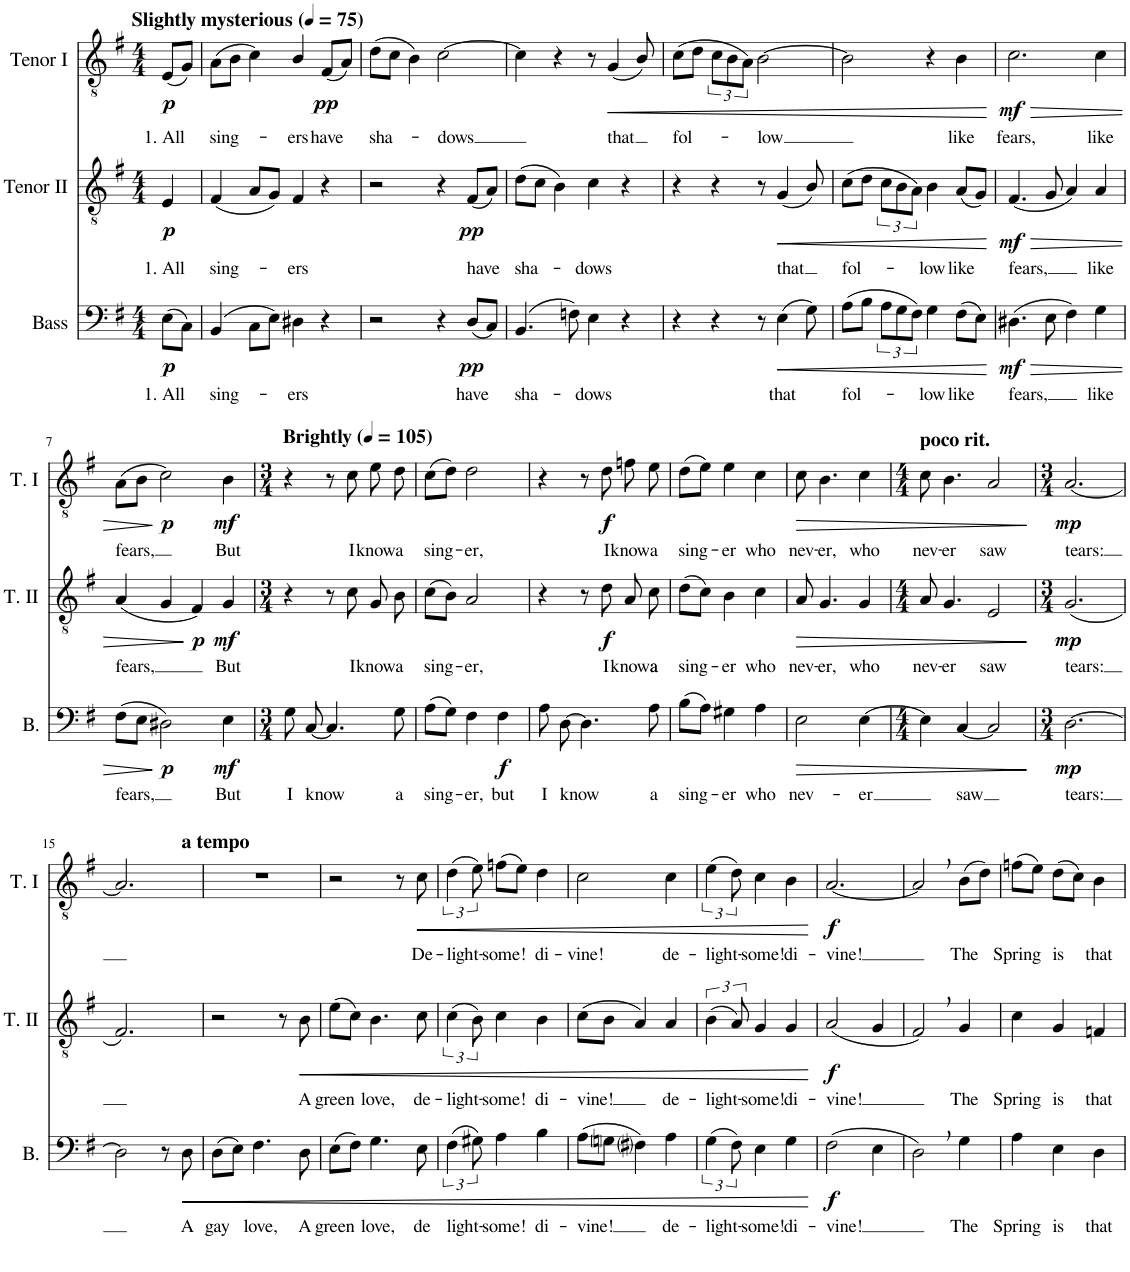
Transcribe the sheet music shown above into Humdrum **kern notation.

**kern	**text	**dynam	**kern	**text	**dynam	**kern	**text	**dynam
*part3	*part3	*part3	*part2	*part2	*part2	*part1	*part1	*part1
*staff3	*staff3	*staff3	*staff2	*staff2	*staff2	*staff1	*staff1	*staff1
*I"Bass	*	*	*I"Tenor II	*	*	*I"Tenor I	*	*
*I'B.	*	*	*I'T. II	*	*	*I'T. I	*	*
*clefF4	*	*	*clefGv2	*	*	*clefGv2	*	*
*k[f#]	*	*	*k[f#]	*	*	*k[f#]	*	*
*M4/4	*	*	*M4/4	*	*	*M4/4	*	*
*MM75	*	*	*MM75	*	*	*MM75	*	*
=	=	=	=	=	=	=	=	=
!	!	!	!	!	!	!LO:TX:a:B:t=Slightly mysterious	!	!
!	!LO:LY:b	!LO:DY:b	!	!LO:LY:b	!LO:DY:b	!	!LO:LY:b	!LO:DY:b
(8E\L	1. All	p	4E/	1. All	p	(8E/L	1. All	p
8C\J)	.	.	.	.	.	8G/J)	.	.
=1	=1	=1	=1	=1	=1	=1	=1	=1
!	!LO:LY:b	!	!	!LO:LY:b	!	!	!LO:LY:b	!
(4BB/	sing-	.	(4F#/	sing-	.	(8A\L	sing-	.
.	.	.	.	.	.	8B\J	.	.
8C\L	.	.	8A/L	.	.	4c\)	.	.
8E\J)	.	.	8G/J)	.	.	.	.	.
!	!LO:LY:b	!	!	!LO:LY:b	!	!	!LO:LY:b	!
4D#X\	-ers	.	4F#/	ers	.	4B/	-ers	.
!	!	!	!	!	!	!	!LO:LY:b	!LO:DY:b
4r	.	.	4r	.	.	(8F#/L	have	pp
.	.	.	.	.	.	8A/J)	.	.
=2	=2	=2	=2	=2	=2	=2	=2	=2
!	!	!	!	!	!	!	!LO:LY:b	!
2r	.	.	2r	.	.	(8d\L	sha-	.
.	.	.	.	.	.	8c\J	.	.
.	.	.	.	.	.	4B\)	.	.
!	!	!	!	!	!	!	!LO:LY:b	!
4r	.	.	4r	.	.	[2c\	-dows	.
!	!LO:LY:b	!LO:DY:b	!	!LO:LY:b	!LO:DY:b	!	!	!
(8D/L	have	pp	(8F#/L	have	pp	.	.	.
8C/J)	.	.	8A/J)	.	.	.	.	.
=3	=3	=3	=3	=3	=3	=3	=3	=3
!	!LO:LY:b	!	!	!LO:LY:b	!	!	!	!
(4.BB/	sha-	.	(8d\L	sha-	.	4c\]	.	.
.	.	.	8c\J	.	.	.	.	.
.	.	.	4B\)	.	.	4r	.	.
8Fn\)	.	.	.	.	.	.	.	.
!	!LO:LY:b	!	!	!LO:LY:b	!	!	!	!
4E\	-dows	.	4c\	-dows	.	8r	.	.
!	!	!	!	!	!	!	!LO:LY:b	!LO:HP:b
.	.	.	.	.	.	(4G/	that	<
4r	.	.	4r	.	.	.	.	.
.	.	.	.	.	.	8B/)	.	.
=4	=4	=4	=4	=4	=4	=4	=4	=4
!	!	!	!	!	!	!	!LO:LY:b	!
4r	.	.	4r	.	.	(8c\L	fol-	.
.	.	.	.	.	.	8d\J	.	.
4r	.	.	4r	.	.	12c\L	.	.
.	.	.	.	.	.	12B\	.	.
.	.	.	.	.	.	12A\J)	.	.
!	!	!	!	!	!	!	!LO:LY:b	!
8r	.	.	8r	.	.	[2B\	-low	.
!	!LO:LY:b	!LO:HP:b	!	!LO:LY:b	!LO:HP:b	!	!	!
(4E\	that	<	(4G/	that	<	.	.	.
8G\)	.	.	8B/)	.	.	.	.	.
=5	=5	=5	=5	=5	=5	=5	=5	=5
!	!LO:LY:b	!	!	!LO:LY:b	!	!	!	!
(8A\L	fol-	.	(8c\L	fol-	.	2B\]	.	.
8B\J	.	.	8d\J	.	.	.	.	.
12A\L	.	.	12c\L	.	.	.	.	.
12G\	.	.	12B\	.	.	.	.	.
12F#\J)	.	.	12A\J)	.	.	.	.	.
!	!LO:LY:b	!	!	!LO:LY:b	!	!	!	!
4G\	-low	.	4B\	-low	.	4r	.	.
!	!LO:LY:b	!	!	!LO:LY:b	!	!	!LO:LY:b	!
(8F#\L	like	.	(8A/L	like	.	4B\	like	.
8E\J)	.	.	8G/J)	.	.	.	.	.
.	.	[	.	.	[	.	.	[
=6	=6	=6	=6	=6	=6	=6	=6	=6
!	!LO:LY:b	!LO:HP:b	!	!LO:LY:b	!LO:HP:b	!	!LO:LY:b	!LO:HP:b
!	!	!LO:DY:n=1:b	!	!	!LO:DY:n=1:b	!	!	!LO:DY:n=1:b
(4.D#X\	fears,	> mf	(4.F#/	fears,	> mf	2.c\	fears,	> mf
8E\	.	.	8G/	.	.	.	.	.
4F#\)	.	.	4A/)	.	.	.	.	.
!	!LO:LY:b	!	!	!LO:LY:b	!	!	!LO:LY:b	!
4G\	like	.	4A/	like	.	4c\	like	.
!!LO:LB:g=z
=7	=7	=7	=7	=7	=7	=7	=7	=7
!	!LO:LY:b	!	!	!LO:LY:b	!	!	!LO:LY:b	!
(8F#\L	fears,	.	(4A/	fears,	.	(8A\L	fears,	.
8E\J	.	.	.	.	.	8B\J	.	.
!	!	!LO:DY:n=1:b	!	!	!	!	!	!LO:DY:n=1:b
2D#X\)	.	] p	4G/	.	.	2c\)	.	] p
!	!	!	!	!	!LO:DY:n=1:b	!	!	!
.	.	.	4F#/)	.	] p	.	.	.
*	*	*	*	*	*	*MM105	*	*
!	!	!	!	!	!	!LO:TX:a:B:t=Brightly (	!	!
!	!	!	!	!	!	!LO:TX:a:B:t=)	!	!
!	!LO:LY:b	!LO:DY:n=2:b	!	!LO:LY:b	!LO:DY:n=2:b	!	!LO:LY:b	!LO:DY:n=2:b
4E\	But	mf	4G/	But	mf	4B\	But	mf
=8	=8	=8	=8	=8	=8	=8	=8	=8
*M3/4	*	*	*M3/4	*	*	*M3/4	*	*
!	!LO:LY:b	!	!	!	!	!	!	!
8G\	I	.	4r	.	.	4r	.	.
!	!LO:LY:b	!	!	!	!	!	!	!
[8C/	know	.	.	.	.	.	.	.
4.C/]	.	.	8r	.	.	8r	.	.
!	!	!	!	!LO:LY:b	!	!	!LO:LY:b	!
.	.	.	8c\	I	.	8c\	I	.
!	!	!	!	!LO:LY:b	!	!	!LO:LY:b	!
.	.	.	8G/	know	.	8e\	know	.
!	!LO:LY:b	!	!	!LO:LY:b	!	!	!LO:LY:b	!
8G\	a	.	8B\	a	.	8d\	a	.
=9	=9	=9	=9	=9	=9	=9	=9	=9
!	!LO:LY:b	!	!	!LO:LY:b	!	!	!LO:LY:b	!
(8A\L	sing-	.	(8c\L	sing-	.	(8c\L	sing-	.
8G\J)	.	.	8B\J)	.	.	8d\J)	.	.
!	!LO:LY:b	!	!	!LO:LY:b	!	!	!LO:LY:b	!
4F#\	-er,	.	2A/	-er,	.	2d\	-er,	.
!	!LO:LY:b	!LO:DY:b	!	!	!	!	!	!
4F#\	but	f	.	.	.	.	.	.
=10	=10	=10	=10	=10	=10	=10	=10	=10
!	!LO:LY:b	!	!	!	!	!	!	!
8A\	I	.	4r	.	.	4r	.	.
!	!LO:LY:b	!	!	!	!	!	!	!
[8D\	know	.	.	.	.	.	.	.
4.D\]	.	.	8r	.	.	8r	.	.
!	!	!	!	!LO:LY:b	!LO:DY:b	!	!LO:LY:b	!LO:DY:b
.	.	.	8d\	I	f	8d\	I	f
!	!	!	!	!LO:LY:b	!	!	!LO:LY:b	!
.	.	.	8A/	know	.	8fn\	know	.
!	!LO:LY:b	!	!	!LO:LY:b	!	!	!LO:LY:b	!
8A\	a	.	8c\	a	.	8e\	a	.
=11	=11	=11	=11	=11	=11	=11	=11	=11
!	!LO:LY:b	!	!	!LO:LY:b	!	!	!LO:LY:b	!
(8B\L	sing-	.	(8d\L	sing-	.	(8d\L	sing-	.
8A\J)	.	.	8c\J)	.	.	8e\J)	.	.
!	!LO:LY:b	!	!	!LO:LY:b	!	!	!LO:LY:b	!
4G#X\	-er	.	4B\	-er	.	4e\	-er	.
!	!LO:LY:b	!	!	!LO:LY:b	!	!	!LO:LY:b	!
4A\	who	.	4c\	who	.	4c\	who	.
=12	=12	=12	=12	=12	=12	=12	=12	=12
!	!LO:LY:b	!LO:HP:b	!	!LO:LY:b	!LO:HP:b	!	!LO:LY:b	!LO:HP:b
2E\	nev-	>	8A/	nev-	>	8c\	nev-	>
!	!	!	!	!LO:LY:b	!	!	!LO:LY:b	!
.	.	.	4.G/	-er,	.	4.B\	-er,	.
!	!LO:LY:b	!	!	!LO:LY:b	!	!	!LO:LY:b	!
[4E\	-er	.	4G/	who	.	4c\	who	.
=13	=13	=13	=13	=13	=13	=13	=13	=13
*M4/4	*	*	*M4/4	*	*	*M4/4	*	*
!	!	!	!	!	!	!LO:TX:a:B:t=poco rit.	!	!
!	!	!	!	!LO:LY:b	!	!	!LO:LY:b	!
4E\]	.	.	8A/	nev-	.	8c\	nev-	.
!	!	!	!	!LO:LY:b	!	!	!LO:LY:b	!
.	.	.	4.G/	-er	.	4.B\	-er	.
!	!LO:LY:b	!	!	!	!	!	!	!
[4C/	saw	.	.	.	.	.	.	.
!	!	!	!	!LO:LY:b	!	!	!LO:LY:b	!
2C/]	.	.	2E/	saw	.	2A/	saw	.
.	.	]	.	.	]	.	.	]
=14	=14	=14	=14	=14	=14	=14	=14	=14
*M3/4	*	*	*M3/4	*	*	*M3/4	*	*
!	!LO:LY:b	!LO:DY:b	!	!LO:LY:b	!LO:DY:b	!	!LO:LY:b	!LO:DY:b
[2.D\	tears:	mp	(2.G/	tears:	mp	[2.A/	tears:	mp
!!LO:LB:g=z
=15	=15	=15	=15	=15	=15	=15	=15	=15
*	*	*	*	*	*	*^	*	*
2D\]	.	.	2.F#/)	.	.	2.A/]	2ryy	.	.
8r	.	.	.	.	.	.	8ryy	.	.
!	!	!	!	!	!	!	!LO:TX:a:B:t=a tempo	!	!
!	!LO:LY:b	!LO:HP:b	!	!	!	!	!	!	!
8D\	A	<	.	.	.	.	8ryy	.	.
=16	=16	=16	=16	=16	=16	=16	=16	=16	=16
!	!LO:LY:b	!	!	!	!	!	!	!	!
*	*	*	*	*	*	*v	*v	*	*
(8D\L	gay	.	2r	.	.	2.r	.	.
8E\J)	.	.	.	.	.	.	.	.
!	!LO:LY:b	!	!	!	!	!	!	!
4.F#\	love,	.	.	.	.	.	.	.
.	.	.	8r	.	.	.	.	.
!	!LO:LY:b	!	!	!LO:LY:b	!LO:HP:b	!	!	!
8D\	A	.	8B\	A	<	.	.	.
=17	=17	=17	=17	=17	=17	=17	=17	=17
!	!LO:LY:b	!	!	!LO:LY:b	!	!	!	!
(8E\L	green	.	(8e\L	green	.	2r	.	.
8F#\J)	.	.	8c\J)	.	.	.	.	.
!	!LO:LY:b	!	!	!LO:LY:b	!	!	!	!
4.G\	love,	.	4.B\	love,	.	.	.	.
.	.	.	.	.	.	8r	.	.
!	!LO:LY:b	!	!	!LO:LY:b	!	!	!LO:LY:b	!LO:HP:b
8E\	de	.	8c\	de-	.	8c\	De-	<
=18	=18	=18	=18	=18	=18	=18	=18	=18
!	!LO:LY:b	!	!	!LO:LY:b	!	!	!LO:LY:b	!
(6F#\	light-	.	(6c\	light-	.	(6d\	-light-	.
12G#X\)	.	.	12B\)	.	.	12e\)	.	.
!	!LO:LY:b	!	!	!LO:LY:b	!	!	!LO:LY:b	!
4A\	-some!	.	4c\	-some!	.	(8fn\L	-some!	.
.	.	.	.	.	.	8e\J)	.	.
!	!LO:LY:b	!	!	!LO:LY:b	!	!	!LO:LY:b	!
4B\	di-	.	4B\	di-	.	4d\	di-	.
=19	=19	=19	=19	=19	=19	=19	=19	=19
!	!LO:LY:b	!	!	!LO:LY:b	!	!	!LO:LY:b	!
(8A\L	-vine!	.	(8c\L	-vine!	.	2c\	-vine!	.
8Gnj\J	.	.	8B\J	.	.	.	.	.
4F#i\)	.	.	4A/)	.	.	.	.	.
!	!LO:LY:b	!	!	!LO:LY:b	!	!	!LO:LY:b	!
4A\	de-	.	4A/	de-	.	4c\	de-	.
=20	=20	=20	=20	=20	=20	=20	=20	=20
!	!LO:LY:b	!	!	!LO:LY:b	!	!	!LO:LY:b	!
(6G\	-light-	.	(6B\	-light-	.	(6e\	-light-	.
12F#\)	.	.	12A/)	.	.	12d\)	.	.
!	!LO:LY:b	!	!	!LO:LY:b	!	!	!LO:LY:b	!
4E\	-some!	.	4G/	-some!	.	4c\	-some!	.
!	!LO:LY:b	!	!	!LO:LY:b	!	!	!LO:LY:b	!
4G\	di-	.	4G/	di-	.	4B\	di-	.
.	.	[	.	.	[	.	.	[
=21	=21	=21	=21	=21	=21	=21	=21	=21
!	!LO:LY:b	!LO:DY:b	!	!LO:LY:b	!LO:DY:b	!	!LO:LY:b	!LO:DY:b
(2F#\	-vine!	f	(2A/	-vine!	f	[2.A/	-vine!	f
4E\	.	.	4G/	.	.	.	.	.
=22	=22	=22	=22	=22	=22	=22	=22	=22
2D,\)	.	.	2F#,/)	.	.	2A,/]	.	.
!	!LO:LY:b	!	!	!LO:LY:b	!	!	!LO:LY:b	!
4G\	The	.	4G/	The	.	(8B\L	The	.
.	.	.	.	.	.	8d\J)	.	.
=23	=23	=23	=23	=23	=23	=23	=23	=23
!	!LO:LY:b	!	!	!LO:LY:b	!	!	!LO:LY:b	!
4A\	Spring	.	4c\	Spring	.	(8fn\L	Spring	.
.	.	.	.	.	.	8e\J)	.	.
!	!LO:LY:b	!	!	!LO:LY:b	!	!	!LO:LY:b	!
4E\	is	.	4G/	is	.	(8d\L	is	.
.	.	.	.	.	.	8c\J)	.	.
!	!LO:LY:b	!	!	!LO:LY:b	!	!	!LO:LY:b	!
4D\	that	.	4Fn/	that	.	4B\	that	.
=	=	=	=	=	=	=	=	=
*-	*-	*-	*-	*-	*-	*-	*-	*-
